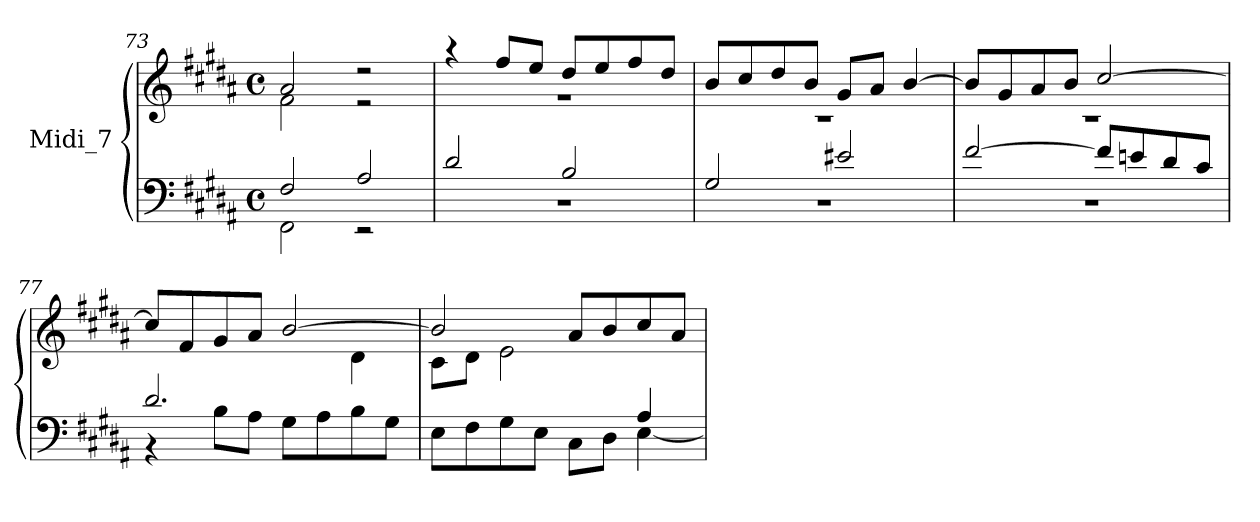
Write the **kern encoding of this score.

**kern	**kern
*part1	*part1
*staff2	*staff1
*I"Midi_7	*
*clefF4	*clefG2
*k[f#c#g#d#a#]	*k[f#c#g#d#a#]
*B:	*B:
*M4/4	*M4/4
*met(c)	*met(c)
=73	=73
*^	*^
2F#/	2FF#\	2a#/	2f#\
2A#/	2r	2r	2r
=74	=74	=74	=74
2d#/	1r	4r	1r
.	.	8ff#L	.
.	.	8eeJ	.
2B/	.	8dd#/L	.
.	.	8ee/	.
.	.	8ff#/	.
.	.	8dd#/J	.
=75	=75	=75	=75
2G#/	1r	8bL	1r
.	.	8cc#	.
.	.	8dd#	.
.	.	8bJ	.
2e#X/	.	8g#L	.
.	.	8a#J	.
.	.	[4b/	.
!!LO:LB:g=z	!!
=76	=76	=76	=76
[2f#/	1r	8bL]	1r
.	.	8g#	.
.	.	8a#	.
.	.	8bJ	.
8f#/L]	.	[2cc#/	.
8en/	.	.	.
8d#/	.	.	.
8c#/J	.	.	.
=77	=77	=77	=77
2.d#/	4r	8cc#L]	2ryy
.	.	8f#	.
.	8B\L	8g#	.
.	8A#\J	8a#J	.
.	8G#\L	[2b/	4ryy
.	8A#\	.	.
4ryy	8B\	.	4d#\
.	8G#\J	.	.
=78	=78	=78	=78
2ryy	8E\L	2b/]	8c#\L
.	8F#\	.	8d#\J
.	8G#\	.	2e\
.	8E\J	.	.
4ryy	8C#\L	8a#L	.
.	8D#\J	8b	.
4A#/	[4E\	8cc#	4ryy
.	.	8a#J	.
*v	*v	*	*
*	*v	*v
=	=
*-	*-
